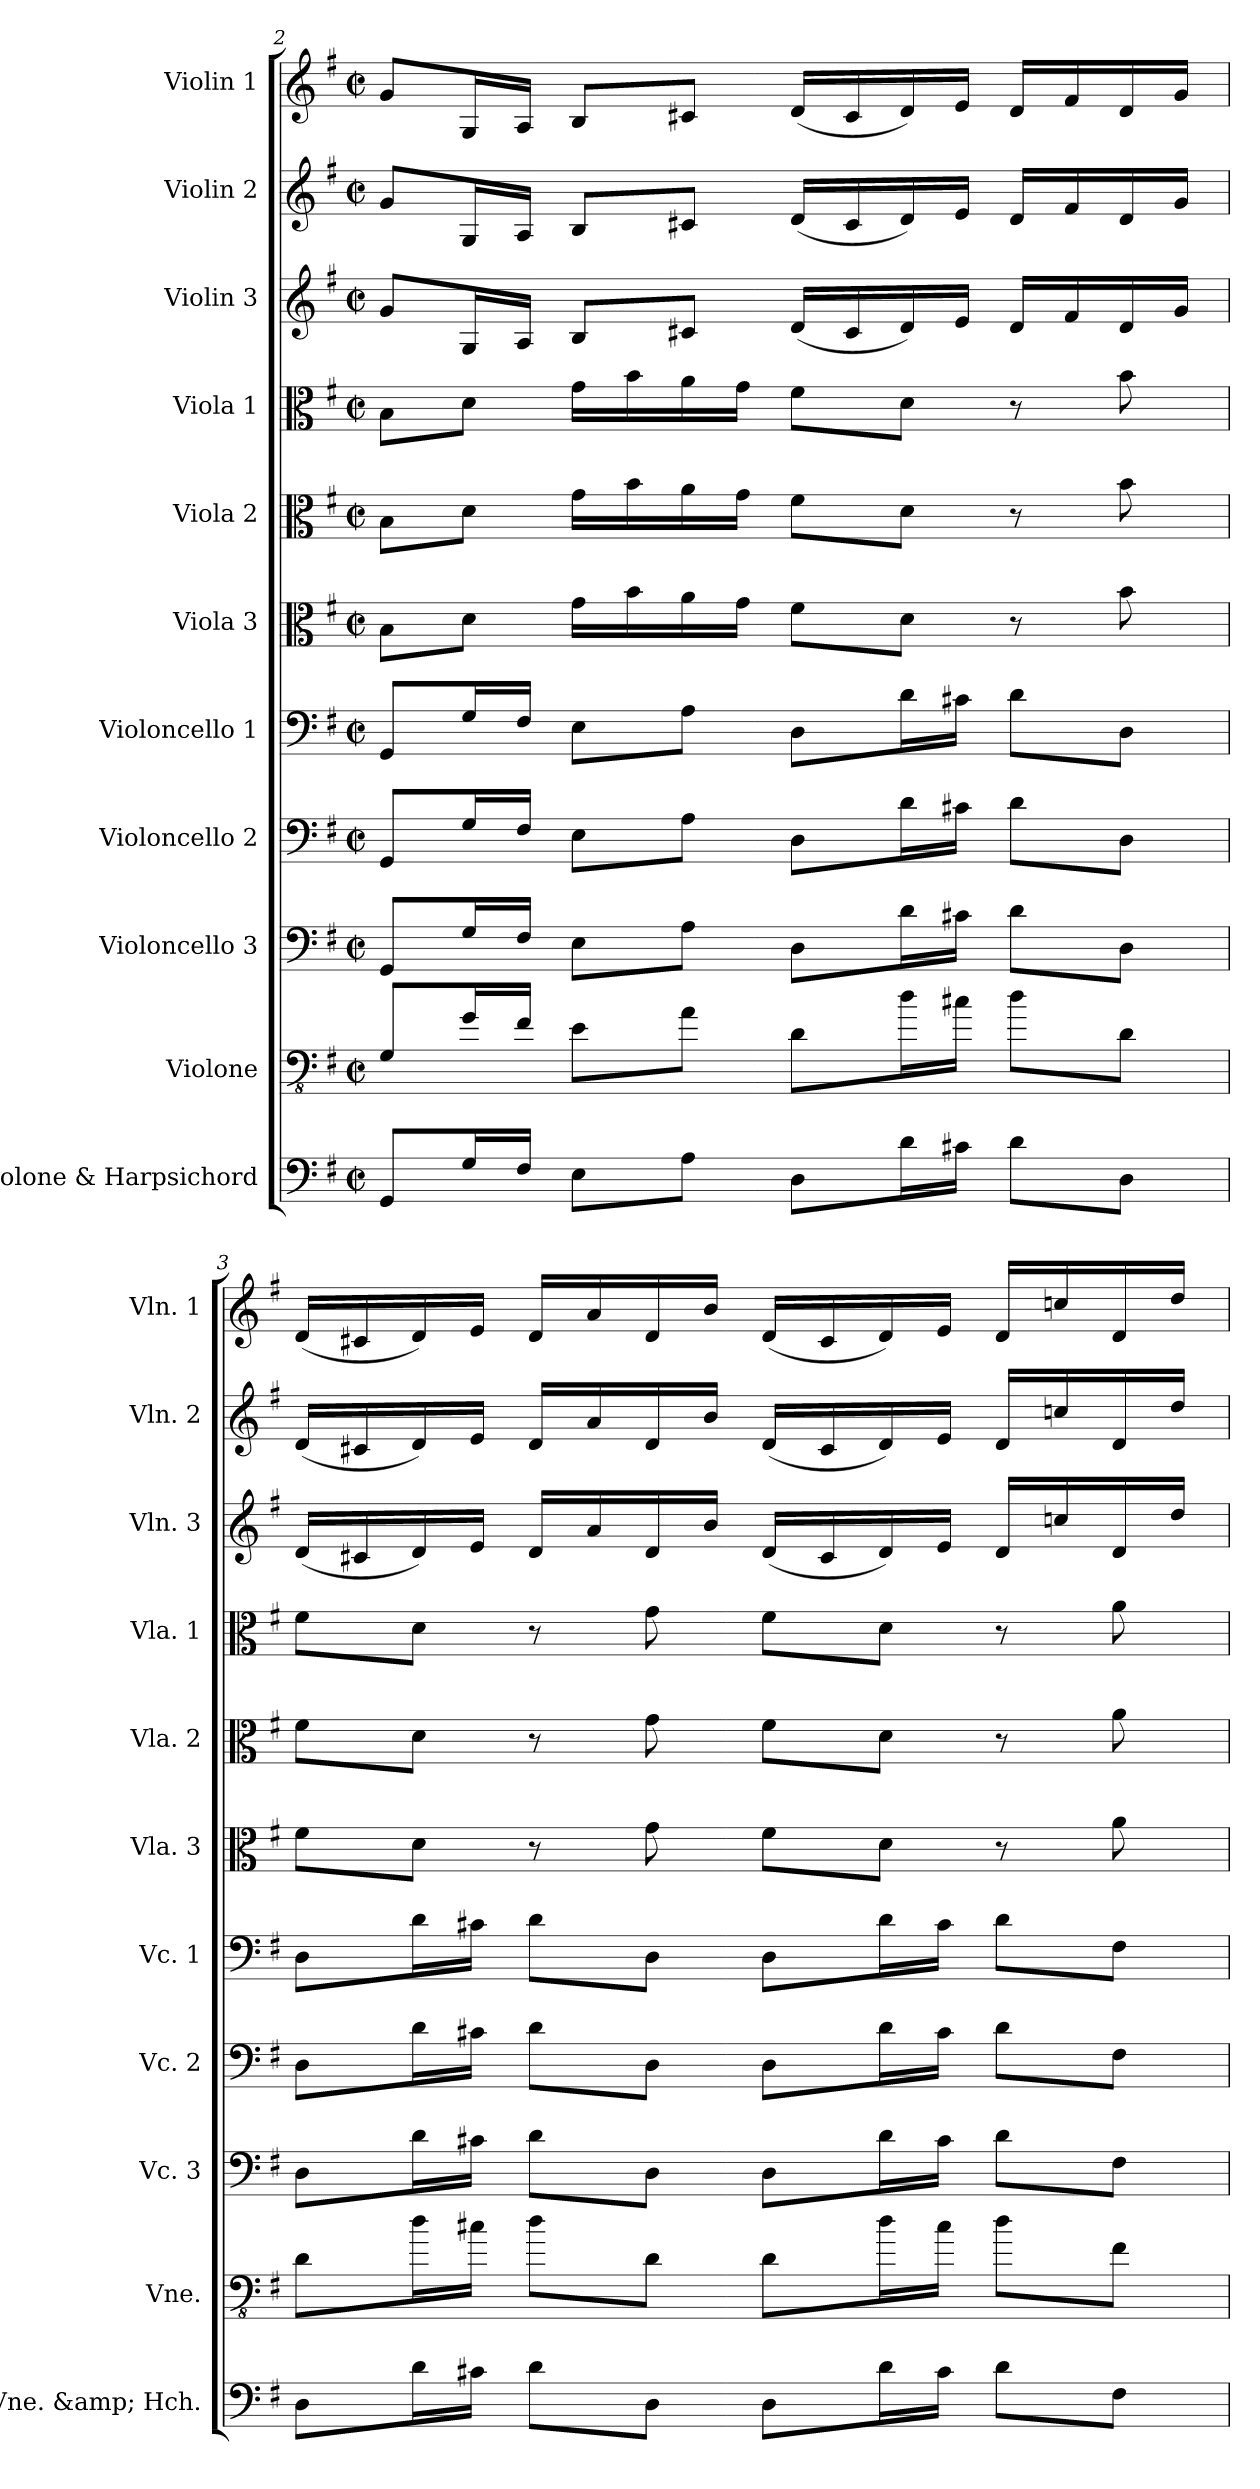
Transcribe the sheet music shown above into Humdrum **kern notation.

**kern	**kern	**kern	**kern	**kern	**kern	**kern	**kern	**kern	**kern	**kern
*part11	*part10	*part9	*part8	*part7	*part6	*part5	*part4	*part3	*part2	*part1
*staff11	*staff10	*staff9	*staff8	*staff7	*staff6	*staff5	*staff4	*staff3	*staff2	*staff1
*I"Violone &amp; Harpsichord	*I"Violone	*I"Violoncello 3	*I"Violoncello 2	*I"Violoncello 1	*I"Viola 3	*I"Viola 2	*I"Viola 1	*I"Violin 3	*I"Violin 2	*I"Violin 1
*I'Vne. &amp; Hch.	*I'Vne.	*I'Vc. 3	*I'Vc. 2	*I'Vc. 1	*I'Vla. 3	*I'Vla. 2	*I'Vla. 1	*I'Vln. 3	*I'Vln. 2	*I'Vln. 1
*clefF4	*clefFv4	*clefF4	*clefF4	*clefF4	*clefC3	*clefC3	*clefC3	*clefG2	*clefG2	*clefG2
*	*ITrd7c12	*	*	*	*	*	*	*	*	*
*k[f#]	*k[f#]	*k[f#]	*k[f#]	*k[f#]	*k[f#]	*k[f#]	*k[f#]	*k[f#]	*k[f#]	*k[f#]
*M4/4	*M4/4	*M4/4	*M4/4	*M4/4	*M4/4	*M4/4	*M4/4	*M4/4	*M4/4	*M4/4
*met(c|)	*met(c|)	*met(c|)	*met(c|)	*met(c|)	*met(c|)	*met(c|)	*met(c|)	*met(c|)	*met(c|)	*met(c|)
=2	=2	=2	=2	=2	=2	=2	=2	=2	=2	=2
8GG/L	8GGG/L	8GG/L	8GG/L	8GG/L	8B\L	8B\L	8B\L	8g/L	8g/L	8g/L
16G/L	16GG/L	16G/L	16G/L	16G/L	8d\J	8d\J	8d\J	16G/L	16G/L	16G/L
16F#/JJ	16FF#/JJ	16F#/JJ	16F#/JJ	16F#/JJ	.	.	.	16A/JJ	16A/JJ	16A/JJ
8E\L	8EE\L	8E\L	8E\L	8E\L	16g\LL	16g\LL	16g\LL	8B/L	8B/L	8B/L
.	.	.	.	.	16b\	16b\	16b\	.	.	.
8A\J	8AA\J	8A\J	8A\J	8A\J	16a\	16a\	16a\	8c#X/J	8c#X/J	8c#X/J
.	.	.	.	.	16g\JJ	16g\JJ	16g\JJ	.	.	.
8D\L	8DD\L	8D\L	8D\L	8D\L	8f#\L	8f#\L	8f#\L	(16d/LL	(16d/LL	(16d/LL
.	.	.	.	.	.	.	.	16c#/	16c#/	16c#/
16d\L	16D\L	16d\L	16d\L	16d\L	8d\J	8d\J	8d\J	16d/)	16d/)	16d/)
16c#X\JJ	16C#X\JJ	16c#X\JJ	16c#X\JJ	16c#X\JJ	.	.	.	16e/JJ	16e/JJ	16e/JJ
8d\L	8D\L	8d\L	8d\L	8d\L	8r	8r	8r	16d/LL	16d/LL	16d/LL
.	.	.	.	.	.	.	.	16f#/	16f#/	16f#/
8D\J	8DD\J	8D\J	8D\J	8D\J	8b\	8b\	8b\	16d/	16d/	16d/
.	.	.	.	.	.	.	.	16g/JJ	16g/JJ	16g/JJ
=3	=3	=3	=3	=3	=3	=3	=3	=3	=3	=3
8D\L	8DD\L	8D\L	8D\L	8D\L	8f#\L	8f#\L	8f#\L	(16d/LL	(16d/LL	(16d/LL
.	.	.	.	.	.	.	.	16c#X/	16c#X/	16c#X/
16d\L	16D\L	16d\L	16d\L	16d\L	8d\J	8d\J	8d\J	16d/)	16d/)	16d/)
16c#X\JJ	16C#X\JJ	16c#X\JJ	16c#X\JJ	16c#X\JJ	.	.	.	16e/JJ	16e/JJ	16e/JJ
8d\L	8D\L	8d\L	8d\L	8d\L	8r	8r	8r	16d/LL	16d/LL	16d/LL
.	.	.	.	.	.	.	.	16a/	16a/	16a/
8D\J	8DD\J	8D\J	8D\J	8D\J	8g\	8g\	8g\	16d/	16d/	16d/
.	.	.	.	.	.	.	.	16b/JJ	16b/JJ	16b/JJ
8D\L	8DD\L	8D\L	8D\L	8D\L	8f#\L	8f#\L	8f#\L	(16d/LL	(16d/LL	(16d/LL
.	.	.	.	.	.	.	.	16c#/	16c#/	16c#/
16d\L	16D\L	16d\L	16d\L	16d\L	8d\J	8d\J	8d\J	16d/)	16d/)	16d/)
16c#\JJ	16C#\JJ	16c#\JJ	16c#\JJ	16c#\JJ	.	.	.	16e/JJ	16e/JJ	16e/JJ
8d\L	8D\L	8d\L	8d\L	8d\L	8r	8r	8r	16d/LL	16d/LL	16d/LL
.	.	.	.	.	.	.	.	16ccn/	16ccn/	16ccn/
8F#\J	8FF#\J	8F#\J	8F#\J	8F#\J	8a\	8a\	8a\	16d/	16d/	16d/
.	.	.	.	.	.	.	.	16dd/JJ	16dd/JJ	16dd/JJ
=	=	=	=	=	=	=	=	=	=	=
*-	*-	*-	*-	*-	*-	*-	*-	*-	*-	*-
